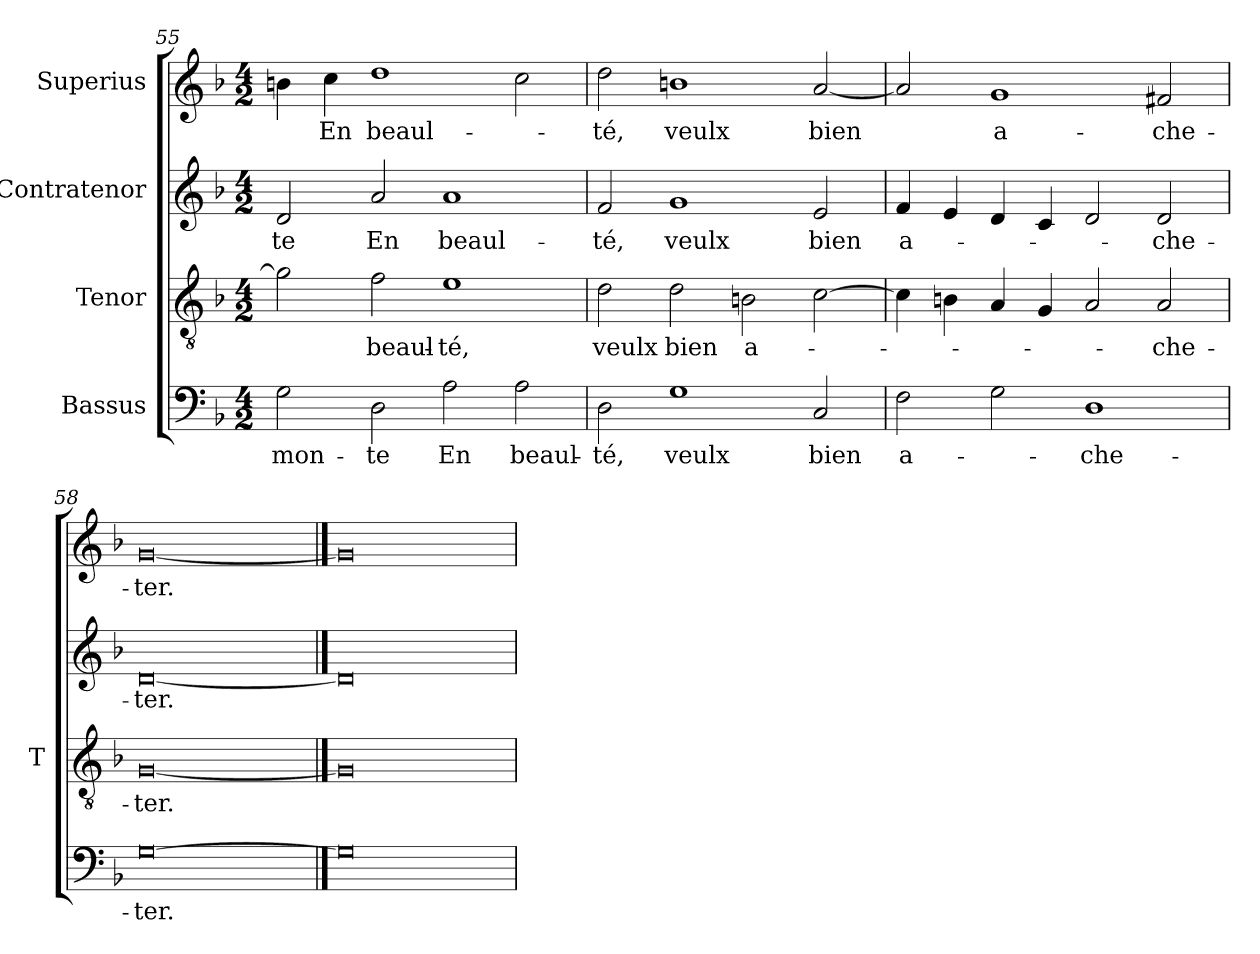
**kern	**text	**kern	**text	**kern	**text	**kern	**text
*part4	*part4	*part3	*part3	*part2	*part2	*part1	*part1
*staff4	*staff4	*staff3	*staff3	*staff2	*staff2	*staff1	*staff1
*I"Bassus	*	*I"Tenor	*	*I"Contratenor	*	*I"Superius	*
*	*	*I'T	*	*	*	*	*
*clefF4	*	*clefGv2	*	*clefG2	*	*clefG2	*
*k[b-]	*	*k[b-]	*	*k[b-]	*	*k[b-]	*
*M4/2	*	*M4/2	*	*M4/2	*	*M4/2	*
=55	=55	=55	=55	=55	=55	=55	=55
2G	mon-	2g]	.	2d	-te	4b	.
.	.	.	.	.	.	4cc	-En
2D	-te	2f	beaul-	2a	-En	1dd	beaul-
2A	-En	1e	-té,	1a	beaul-	.	.
2A	beaul-	.	.	.	.	2cc	.
=56	=56	=56	=56	=56	=56	=56	=56
2D	-té,	2d	-veulx	2f	-té,	2dd	-té,
1G	-veulx	2d	-bien	1g	-veulx	1b	-veulx
.	.	2Bn	a-	.	.	.	.
2C	-bien	[2c	.	2e	-bien	[2a	-bien
=57	=57	=57	=57	=57	=57	=57	=57
2F	a-	4c]	.	4f	a-	2a]	.
.	.	4Bn	.	4e	.	.	.
2G	.	4A	.	4d	.	1g	a-
.	.	4G	.	4c	.	.	.
1D	che-	2A	.	2d	.	.	.
.	.	2A	che-	2d	che-	2f#X	che-
=58	=58	=58	=58	=58	=58	=58	=58
[0G	-ter.	[0G	-ter.	[0d	-ter.	[0g	-ter.
==59	==59	==59	==59	==59	==59	==59	==59
0G]	.	0G]	.	0d]	.	0g]	.
=	=	=	=	=	=	=	=
*-	*-	*-	*-	*-	*-	*-	*-
